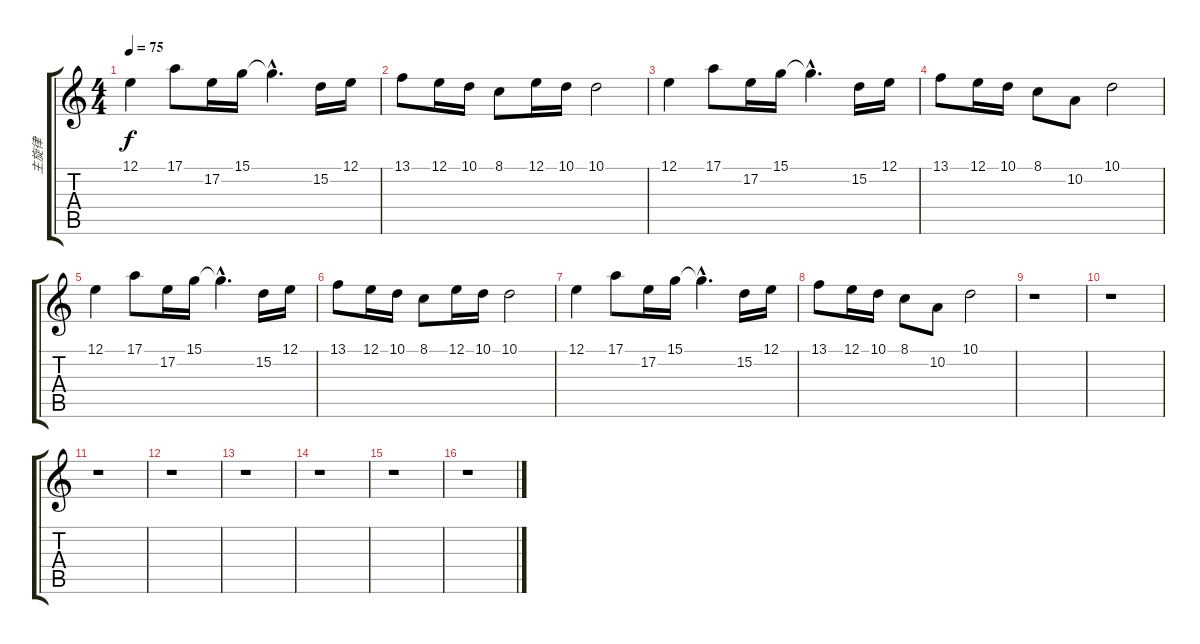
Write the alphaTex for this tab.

\track ("主旋律" "主旋律") {instrument lead3calliope}
\staff {score tabs}
\tuning (E4 B3 G3 D3 A2 E2) {hide}
\ts (4 4)
\tempo 75
\clef g2
\ks c
12.1.4{dy f} 17.1.8 17.2.16 15.1.16 15.1{hac t}.4{d} 15.2.16 12.1.16 |
13.1.8 12.1.16 10.1.16 8.1.8 12.1.16 10.1.16 10.1.2 |
12.1.4 17.1.8 17.2.16 15.1.16 15.1{hac t}.4{d} 15.2.16 12.1.16 |
13.1.8 12.1.16 10.1.16 8.1.8 10.2.8 10.1.2 |
12.1.4 17.1.8 17.2.16 15.1.16 15.1{hac t}.4{d} 15.2.16 12.1.16 |
13.1.8 12.1.16 10.1.16 8.1.8 12.1.16 10.1.16 10.1.2 |
12.1.4 17.1.8 17.2.16 15.1.16 15.1{hac t}.4{d} 15.2.16 12.1.16 |
13.1.8 12.1.16 10.1.16 8.1.8 10.2.8 10.1.2 |
r.1 |
r.1 |
r.1 |
r.1 |
r.1 |
r.1 |
r.1 |
r.1
